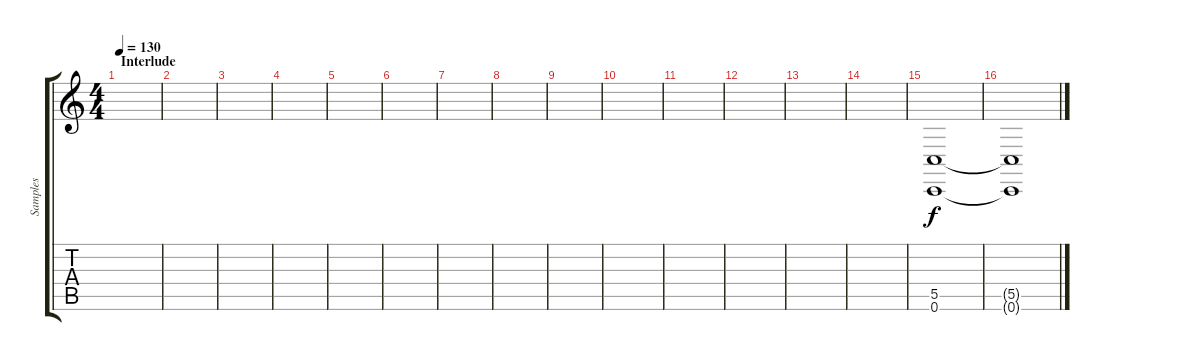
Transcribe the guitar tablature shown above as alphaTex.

\track ("Samples" "Samples") {instrument flute}
\staff {score tabs}
\tuning (D4 A3 F3 C3 G2 C2) {hide}
\ts (4 4)
\section ("" "Interlude")
\tempo 130
\clef g2
\ks c
|
|
|
|
|
|
|
|
|
|
|
|
|
|
(5.5 0.6).1 |
(5.5{t} 0.6{t}).1{dy f}
